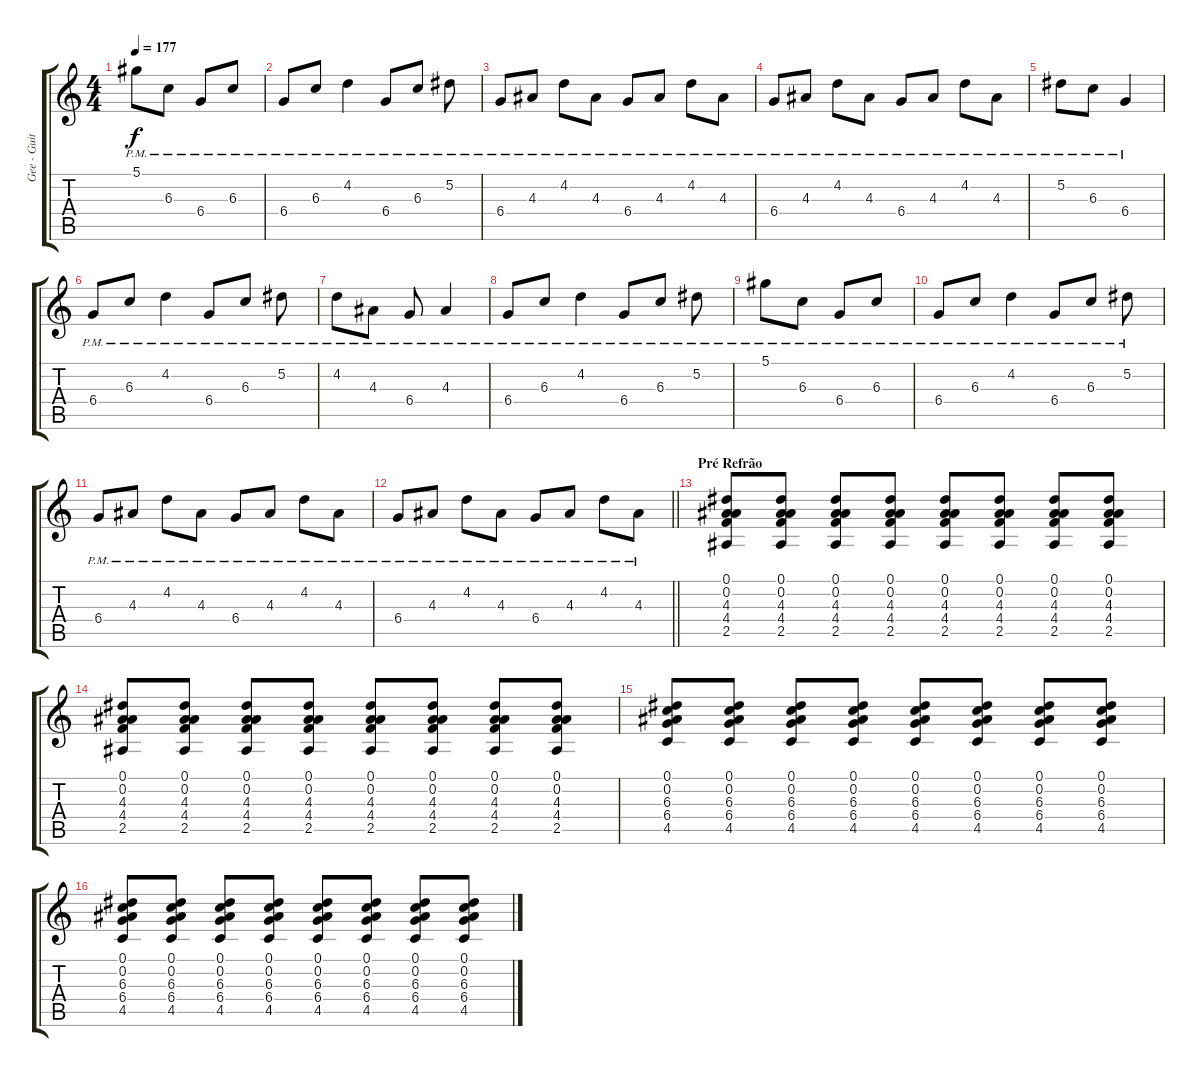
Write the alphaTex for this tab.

\track ("Gee - Guitarra" "Gee - Guit") {instrument distortionguitar}
\staff {score tabs}
\tuning (Eb4 Bb3 Gb3 Db3 Ab2 Eb2) {hide}
\ts (4 4)
\tempo 177
\clef g2
\ks c
5.1{pm}.8{dy f} 6.3{pm}.8 6.4{pm}.8 6.3{pm}.8 |
6.4{pm}.8 6.3{pm}.8 4.2{pm}.4 6.4{pm}.8 6.3{pm}.8 5.2{pm}.8 |
6.4{pm}.8 4.3{pm}.8 4.2{pm}.8 4.3{pm}.8 6.4{pm}.8 4.3{pm}.8 4.2{pm}.8 4.3{pm}.8 |
6.4{pm}.8 4.3{pm}.8 4.2{pm}.8 4.3{pm}.8 6.4{pm}.8 4.3{pm}.8 4.2{pm}.8 4.3{pm}.8 |
5.2{pm}.8 6.3{pm}.8 6.4{pm}.4 |
6.4{pm}.8 6.3{pm}.8 4.2{pm}.4 6.4{pm}.8 6.3{pm}.8 5.2{pm}.8 |
4.2{pm}.8 4.3{pm}.8 6.4{pm}.8 4.3{pm}.4 |
6.4{pm}.8 6.3{pm}.8 4.2{pm}.4 6.4{pm}.8 6.3{pm}.8 5.2{pm}.8 |
5.1{pm}.8 6.3{pm}.8 6.4{pm}.8 6.3{pm}.8 |
6.4{pm}.8 6.3{pm}.8 4.2{pm}.4 6.4{pm}.8 6.3{pm}.8 5.2{pm}.8 |
6.4{pm}.8 4.3{pm}.8 4.2{pm}.8 4.3{pm}.8 6.4{pm}.8 4.3{pm}.8 4.2{pm}.8 4.3{pm}.8 |
\barLineRight lightlight
6.4{pm}.8 4.3{pm}.8 4.2{pm}.8 4.3{pm}.8 6.4{pm}.8 4.3{pm}.8 4.2{pm}.8 4.3{pm}.8 |
\section ("" "Pré Refrão")
(0.1 0.2 4.3 4.4 2.5).8 (0.1 0.2 4.3 4.4 2.5).8 (0.1 0.2 4.3 4.4 2.5).8 (0.1 0.2 4.3 4.4 2.5).8 (0.1 0.2 4.3 4.4 2.5).8 (0.1 0.2 4.3 4.4 2.5).8 (0.1 0.2 4.3 4.4 2.5).8 (0.1 0.2 4.3 4.4 2.5).8 |
(0.1 0.2 4.3 4.4 2.5).8 (0.1 0.2 4.3 4.4 2.5).8 (0.1 0.2 4.3 4.4 2.5).8 (0.1 0.2 4.3 4.4 2.5).8 (0.1 0.2 4.3 4.4 2.5).8 (0.1 0.2 4.3 4.4 2.5).8 (0.1 0.2 4.3 4.4 2.5).8 (0.1 0.2 4.3 4.4 2.5).8 |
(0.1 0.2 6.3 6.4 4.5).8 (0.1 0.2 6.3 6.4 4.5).8 (0.1 0.2 6.3 6.4 4.5).8 (0.1 0.2 6.3 6.4 4.5).8 (0.1 0.2 6.3 6.4 4.5).8 (0.1 0.2 6.3 6.4 4.5).8 (0.1 0.2 6.3 6.4 4.5).8 (0.1 0.2 6.3 6.4 4.5).8 |
(0.1 0.2 6.3 6.4 4.5).8 (0.1 0.2 6.3 6.4 4.5).8 (0.1 0.2 6.3 6.4 4.5).8 (0.1 0.2 6.3 6.4 4.5).8 (0.1 0.2 6.3 6.4 4.5).8 (0.1 0.2 6.3 6.4 4.5).8 (0.1 0.2 6.3 6.4 4.5).8 (0.1 0.2 6.3 6.4 4.5).8
